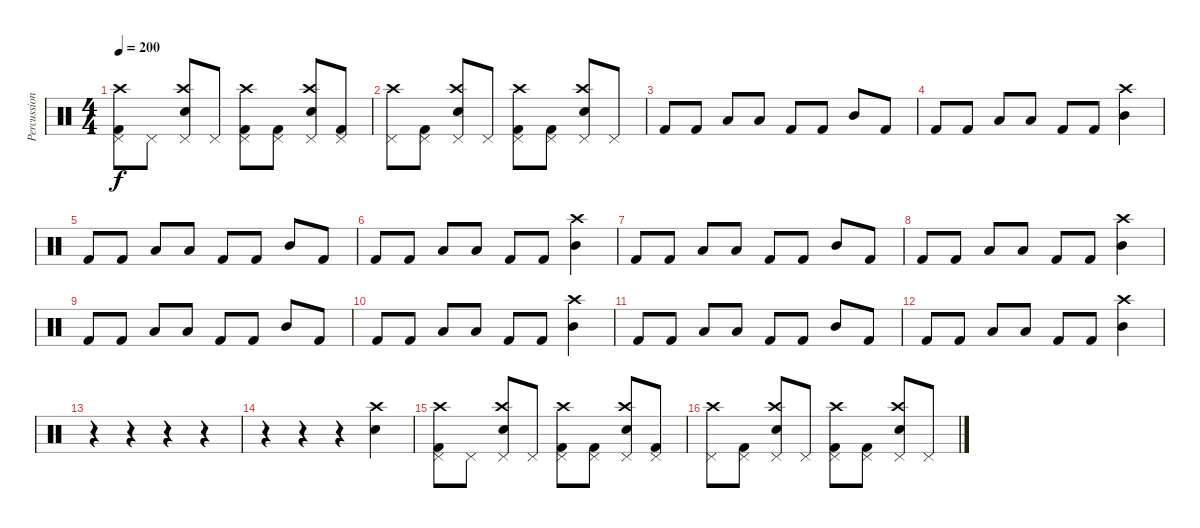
\track ("Percussion" "Percussion") {instrument percussion}
\staff {score}
\articulation defaults
\ts (4 4)
\tempo 200
\clef neutral
\ks c
("Pedal Hi-Hat (hit)" "Kick (hit) 2" "Crash high (hit)").8{dy f} "Pedal Hi-Hat (hit)".8 ("Pedal Hi-Hat (hit)" "Electric Snare (hit)" "Crash high (hit)").8 "Pedal Hi-Hat (hit)".8 ("Pedal Hi-Hat (hit)" "Kick (hit) 2" "Crash high (hit)").8 ("Pedal Hi-Hat (hit)" "Kick (hit) 2").8 ("Pedal Hi-Hat (hit)" "Electric Snare (hit)" "Crash high (hit)").8 ("Pedal Hi-Hat (hit)" "Kick (hit) 2").8 |
("Pedal Hi-Hat (hit)" "Crash high (hit)").8 ("Pedal Hi-Hat (hit)" "Kick (hit) 2").8 ("Pedal Hi-Hat (hit)" "Electric Snare (hit)" "Crash high (hit)").8 "Pedal Hi-Hat (hit)".8 ("Pedal Hi-Hat (hit)" "Kick (hit) 2" "Crash high (hit)").8 ("Pedal Hi-Hat (hit)" "Kick (hit) 2").8 ("Pedal Hi-Hat (hit)" "Electric Snare (hit)" "Crash high (hit)").8 "Pedal Hi-Hat (hit)".8 |
"Kick (hit) 2".8 "Kick (hit) 2".8 "Low Tom (hit)".8 "Low Tom (hit)".8 "Kick (hit) 2".8 "Kick (hit) 2".8 "Mid Tom (hit)".8 "Kick (hit) 2".8 |
"Kick (hit) 2".8 "Kick (hit) 2".8 "Low Tom (hit)".8 "Low Tom (hit)".8 "Kick (hit) 2".8 "Kick (hit) 2".8 ("Mid Tom (hit)" "Crash high (hit)").4 |
"Kick (hit) 2".8 "Kick (hit) 2".8 "Low Tom (hit)".8 "Low Tom (hit)".8 "Kick (hit) 2".8 "Kick (hit) 2".8 "Mid Tom (hit)".8 "Kick (hit) 2".8 |
"Kick (hit) 2".8 "Kick (hit) 2".8 "Low Tom (hit)".8 "Low Tom (hit)".8 "Kick (hit) 2".8 "Kick (hit) 2".8 ("Mid Tom (hit)" "Crash high (hit)").4 |
"Kick (hit) 2".8 "Kick (hit) 2".8 "Low Tom (hit)".8 "Low Tom (hit)".8 "Kick (hit) 2".8 "Kick (hit) 2".8 "Mid Tom (hit)".8 "Kick (hit) 2".8 |
"Kick (hit) 2".8 "Kick (hit) 2".8 "Low Tom (hit)".8 "Low Tom (hit)".8 "Kick (hit) 2".8 "Kick (hit) 2".8 ("Mid Tom (hit)" "Crash high (hit)").4 |
"Kick (hit) 2".8 "Kick (hit) 2".8 "Low Tom (hit)".8 "Low Tom (hit)".8 "Kick (hit) 2".8 "Kick (hit) 2".8 "Mid Tom (hit)".8 "Kick (hit) 2".8 |
"Kick (hit) 2".8 "Kick (hit) 2".8 "Low Tom (hit)".8 "Low Tom (hit)".8 "Kick (hit) 2".8 "Kick (hit) 2".8 ("Mid Tom (hit)" "Crash high (hit)").4 |
"Kick (hit) 2".8 "Kick (hit) 2".8 "Low Tom (hit)".8 "Low Tom (hit)".8 "Kick (hit) 2".8 "Kick (hit) 2".8 "Mid Tom (hit)".8 "Kick (hit) 2".8 |
"Kick (hit) 2".8 "Kick (hit) 2".8 "Low Tom (hit)".8 "Low Tom (hit)".8 "Kick (hit) 2".8 "Kick (hit) 2".8 ("Mid Tom (hit)" "Crash high (hit)").4 |
r.4 r.4 r.4 r.4 |
r.4 r.4 r.4 ("Electric Snare (hit)" "Crash high (hit)").4 |
("Pedal Hi-Hat (hit)" "Kick (hit) 2" "Crash high (hit)").8 "Pedal Hi-Hat (hit)".8 ("Pedal Hi-Hat (hit)" "Electric Snare (hit)" "Crash high (hit)").8 "Pedal Hi-Hat (hit)".8 ("Pedal Hi-Hat (hit)" "Kick (hit) 2" "Crash high (hit)").8 ("Pedal Hi-Hat (hit)" "Kick (hit) 2").8 ("Pedal Hi-Hat (hit)" "Electric Snare (hit)" "Crash high (hit)").8 ("Pedal Hi-Hat (hit)" "Kick (hit) 2").8 |
("Pedal Hi-Hat (hit)" "Crash high (hit)").8 ("Pedal Hi-Hat (hit)" "Kick (hit) 2").8 ("Pedal Hi-Hat (hit)" "Electric Snare (hit)" "Crash high (hit)").8 "Pedal Hi-Hat (hit)".8 ("Pedal Hi-Hat (hit)" "Kick (hit) 2" "Crash high (hit)").8 ("Pedal Hi-Hat (hit)" "Kick (hit) 2").8 ("Pedal Hi-Hat (hit)" "Electric Snare (hit)" "Crash high (hit)").8 "Pedal Hi-Hat (hit)".8
